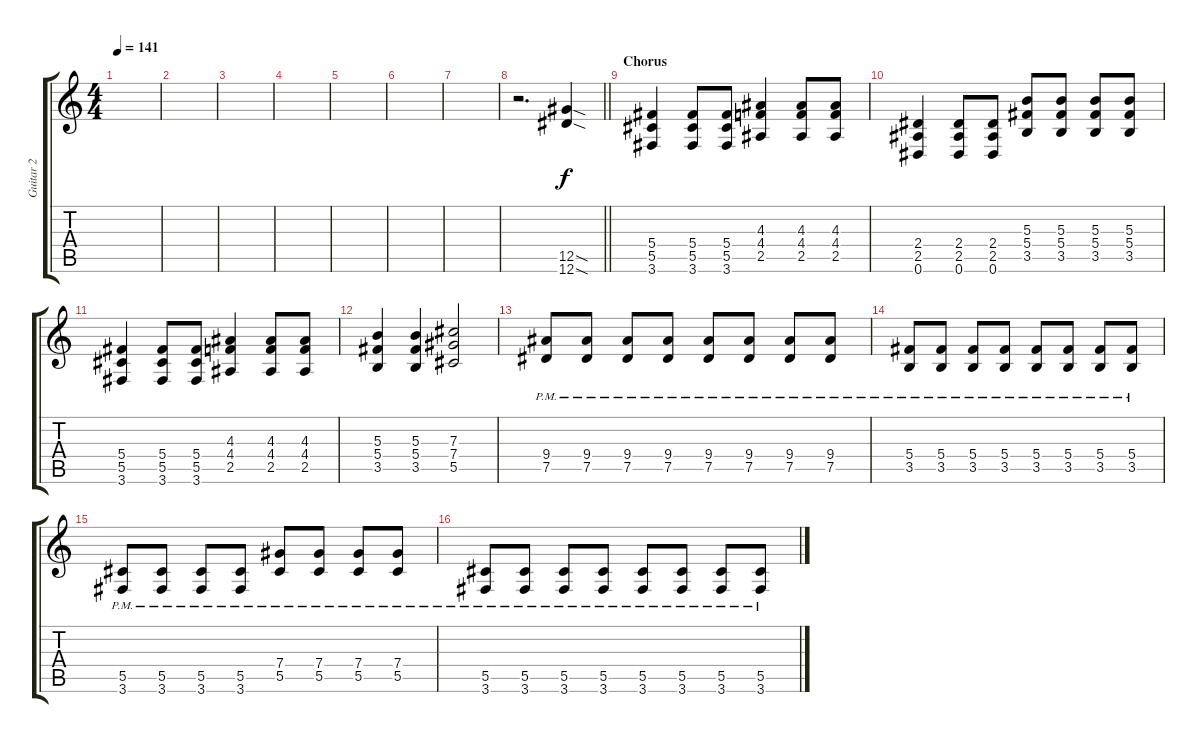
\track ("Guitar 2" "Guitar 2") {instrument electricguitarmuted}
\staff {score tabs}
\tuning (Eb4 Bb3 Gb3 Db3 Ab2 Eb2) {hide}
\ts (4 4)
\tempo 141
\clef g2
\ks c
|
|
|
|
|
|
|
\barLineRight lightlight
r.2{d instrument distortionguitar} (12.5{sod} 12.6{sod}).4{dy f} |
\section ("" "Chorus")
(5.4 5.5 3.6).4 (5.4 5.5 3.6).8 (5.4 5.5 3.6).8 (4.3 4.4 2.5).4 (4.3 4.4 2.5).8 (4.3 4.4 2.5).8 |
(2.4 2.5 0.6).4 (2.4 2.5 0.6).8 (2.4 2.5 0.6).8 (5.3 5.4 3.5).8 (5.3 5.4 3.5).8 (5.3 5.4 3.5).8 (5.3 5.4 3.5).8 |
(5.4 5.5 3.6).4 (5.4 5.5 3.6).8 (5.4 5.5 3.6).8 (4.3 4.4 2.5).4 (4.3 4.4 2.5).8 (4.3 4.4 2.5).8 |
(5.3 5.4 3.5).4 (5.3 5.4 3.5).4 (7.3 7.4 5.5).2 |
(9.4{pm} 7.5{pm}).8 (9.4{pm} 7.5{pm}).8 (9.4{pm} 7.5{pm}).8 (9.4{pm} 7.5{pm}).8 (9.4{pm} 7.5{pm}).8 (9.4{pm} 7.5{pm}).8 (9.4{pm} 7.5{pm}).8 (9.4{pm} 7.5{pm}).8 |
(5.4{pm} 3.5{pm}).8 (5.4{pm} 3.5{pm}).8 (5.4{pm} 3.5{pm}).8 (5.4{pm} 3.5{pm}).8 (5.4{pm} 3.5{pm}).8 (5.4{pm} 3.5{pm}).8 (5.4{pm} 3.5{pm}).8 (5.4{pm} 3.5{pm}).8 |
(5.5{pm} 3.6{pm}).8 (5.5{pm} 3.6{pm}).8 (5.5{pm} 3.6{pm}).8 (5.5{pm} 3.6{pm}).8 (7.4{pm} 5.5{pm}).8 (7.4{pm} 5.5{pm}).8 (7.4{pm} 5.5{pm}).8 (7.4{pm} 5.5{pm}).8 |
(5.5{pm} 3.6{pm}).8 (5.5{pm} 3.6{pm}).8 (5.5{pm} 3.6{pm}).8 (5.5{pm} 3.6{pm}).8 (5.5{pm} 3.6{pm}).8 (5.5{pm} 3.6{pm}).8 (5.5{pm} 3.6{pm}).8 (5.5{pm} 3.6{pm}).8
